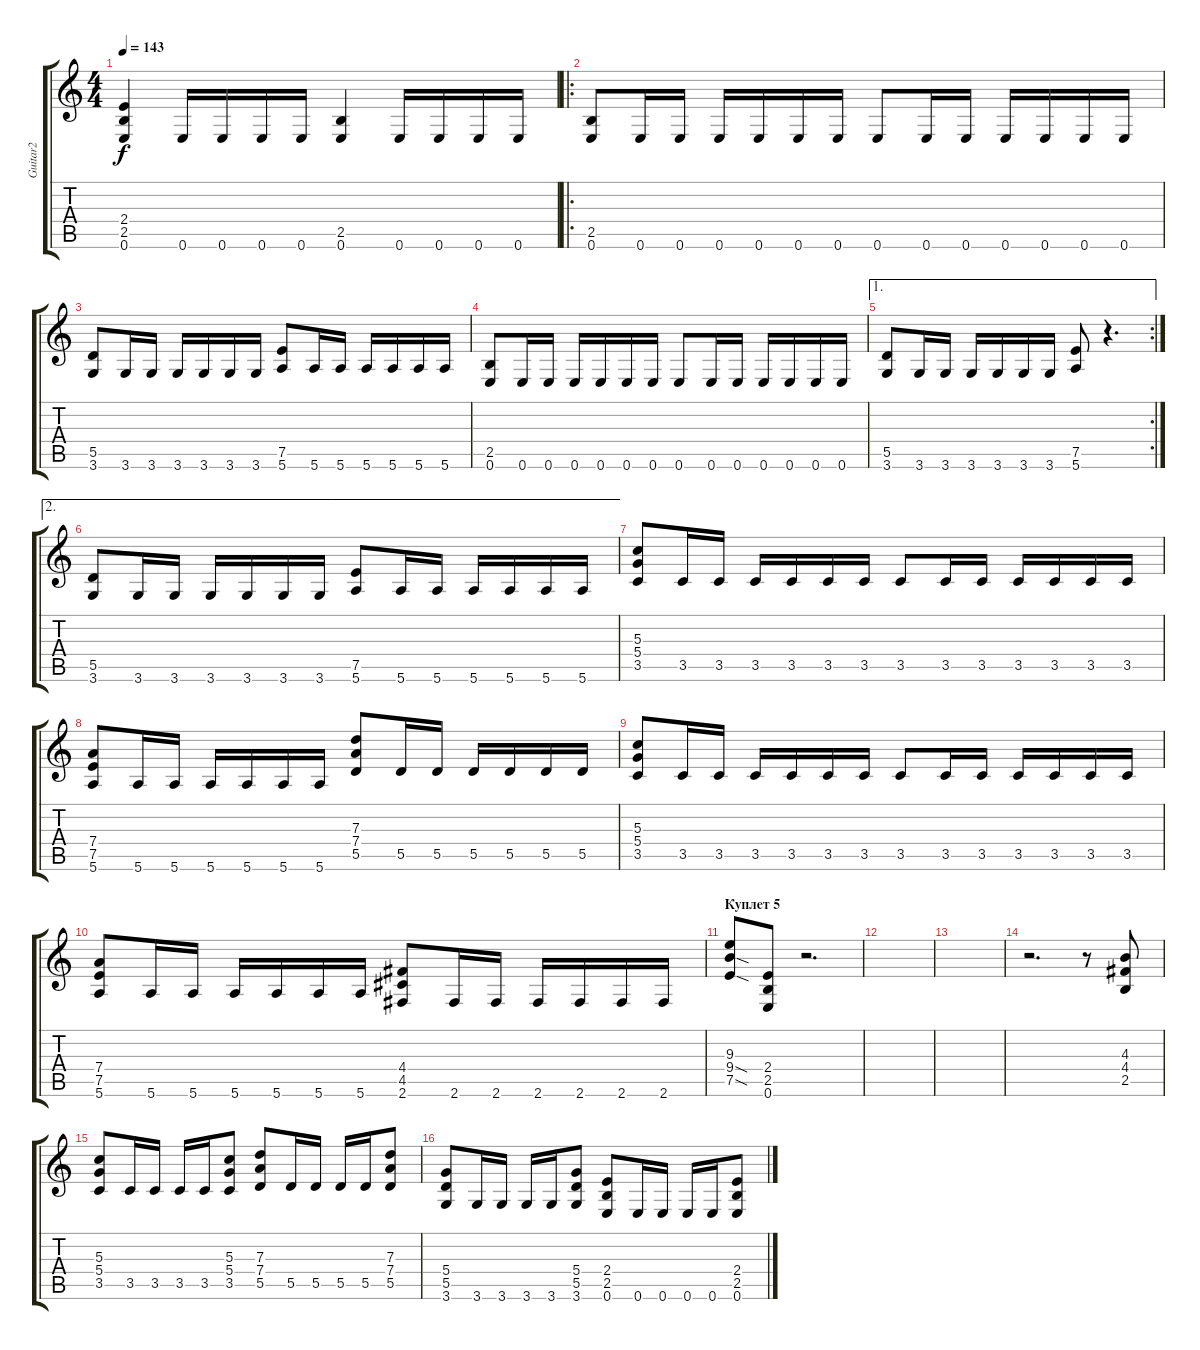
\track ("Guitar2" "Guitar2") {instrument distortionguitar}
\staff {score tabs}
\tuning (E4 B3 G3 D3 A2 E2) {hide}
\ts (4 4)
\tempo 143
\clef g2
\ks c
(2.4 2.5 0.6).4{dy f} 0.6.16 0.6.16 0.6.16 0.6.16 (2.5 0.6).4 0.6.16 0.6.16 0.6.16 0.6.16 |
\ro
(2.5 0.6).8{volume 13} 0.6.16 0.6.16 0.6.16 0.6.16 0.6.16 0.6.16 0.6.8 0.6.16 0.6.16 0.6.16 0.6.16 0.6.16 0.6.16 |
(5.5 3.6).8 3.6.16 3.6.16 3.6.16 3.6.16 3.6.16 3.6.16 (7.5 5.6).8 5.6.16 5.6.16 5.6.16 5.6.16 5.6.16 5.6.16 |
(2.5 0.6).8 0.6.16 0.6.16 0.6.16 0.6.16 0.6.16 0.6.16 0.6.8 0.6.16 0.6.16 0.6.16 0.6.16 0.6.16 0.6.16 |
\ae 1
\rc 2
(5.5 3.6).8 3.6.16 3.6.16 3.6.16 3.6.16 3.6.16 3.6.16 (7.5 5.6).8 r.4{d} |
\ae 2
(5.5 3.6).8 3.6.16 3.6.16 3.6.16 3.6.16 3.6.16 3.6.16 (7.5 5.6).8 5.6.16 5.6.16 5.6.16 5.6.16 5.6.16 5.6.16 |
(5.3 5.4 3.5).8 3.5.16 3.5.16 3.5.16 3.5.16 3.5.16 3.5.16 3.5.8 3.5.16 3.5.16 3.5.16 3.5.16 3.5.16 3.5.16 |
(7.4 7.5 5.6).8 5.6.16 5.6.16 5.6.16 5.6.16 5.6.16 5.6.16 (7.3 7.4 5.5).8 5.5.16 5.5.16 5.5.16 5.5.16 5.5.16 5.5.16 |
(5.3 5.4 3.5).8 3.5.16 3.5.16 3.5.16 3.5.16 3.5.16 3.5.16 3.5.8 3.5.16 3.5.16 3.5.16 3.5.16 3.5.16 3.5.16 |
(7.4 7.5 5.6).8 5.6.16 5.6.16 5.6.16 5.6.16 5.6.16 5.6.16 (4.4 4.5 2.6).8 2.6.16 2.6.16 2.6.16 2.6.16 2.6.16 2.6.16 |
\section ("" "Куплет 5")
(9.3 9.4{sod} 7.5{sod}).8 (2.4 2.5 0.6).8 r.2{d} |
|
|
r.2{d} r.8 (4.3 4.4 2.5).8 |
(5.3 5.4 3.5).8 3.5.16 3.5.16 3.5.16 3.5.16 (5.3 5.4 3.5).8 (7.3 7.4 5.5).8 5.5.16 5.5.16 5.5.16 5.5.16 (7.3 7.4 5.5).8 |
(5.4 5.5 3.6).8 3.6.16 3.6.16 3.6.16 3.6.16 (5.4 5.5 3.6).8 (2.4 2.5 0.6).8 0.6.16 0.6.16 0.6.16 0.6.16 (2.4 2.5 0.6).8
